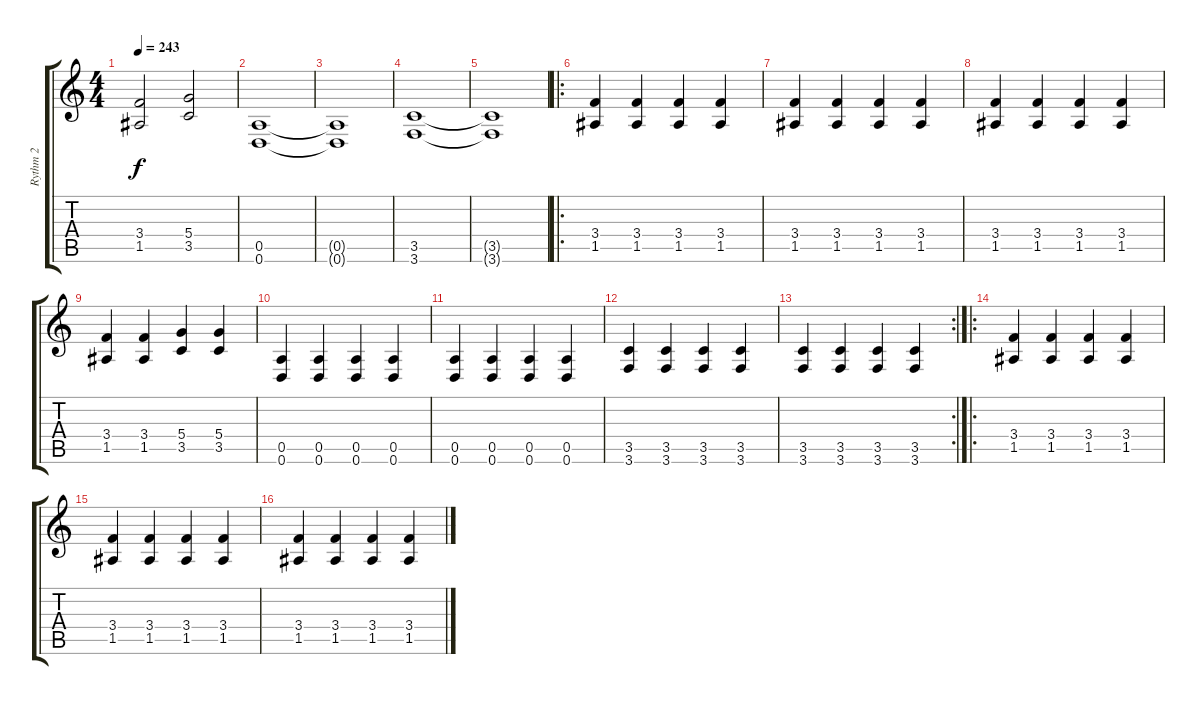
\track ("Rythm 2 " "Rythm 2 ") {instrument distortionguitar}
\staff {score tabs}
\tuning (E4 B3 G3 D3 A2 D2) {hide}
\ts (4 4)
\tempo 243
\clef g2
\ks c
(3.4{t} 1.5{t}).2{dy f} (5.4 3.5).2 |
(0.5 0.6).1 |
(0.5{t} 0.6{t}).1 |
(3.5 3.6).1 |
(3.5{t} 3.6{t}).1 |
\ro
(3.4 1.5).4 (3.4 1.5).4 (3.4 1.5).4 (3.4 1.5).4 |
(3.4 1.5).4 (3.4 1.5).4 (3.4 1.5).4 (3.4 1.5).4 |
(3.4 1.5).4 (3.4 1.5).4 (3.4 1.5).4 (3.4 1.5).4 |
(3.4 1.5).4 (3.4 1.5).4 (5.4 3.5).4 (5.4 3.5).4 |
(0.5 0.6).4 (0.5 0.6).4 (0.5 0.6).4 (0.5 0.6).4 |
(0.5 0.6).4 (0.5 0.6).4 (0.5 0.6).4 (0.5 0.6).4 |
(3.5 3.6).4 (3.5 3.6).4 (3.5 3.6).4 (3.5 3.6).4 |
\rc 2
(3.5 3.6).4 (3.5 3.6).4 (3.5 3.6).4 (3.5 3.6).4 |
\ro
(3.4 1.5).4 (3.4 1.5).4 (3.4 1.5).4 (3.4 1.5).4 |
(3.4 1.5).4 (3.4 1.5).4 (3.4 1.5).4 (3.4 1.5).4 |
(3.4 1.5).4 (3.4 1.5).4 (3.4 1.5).4 (3.4 1.5).4
